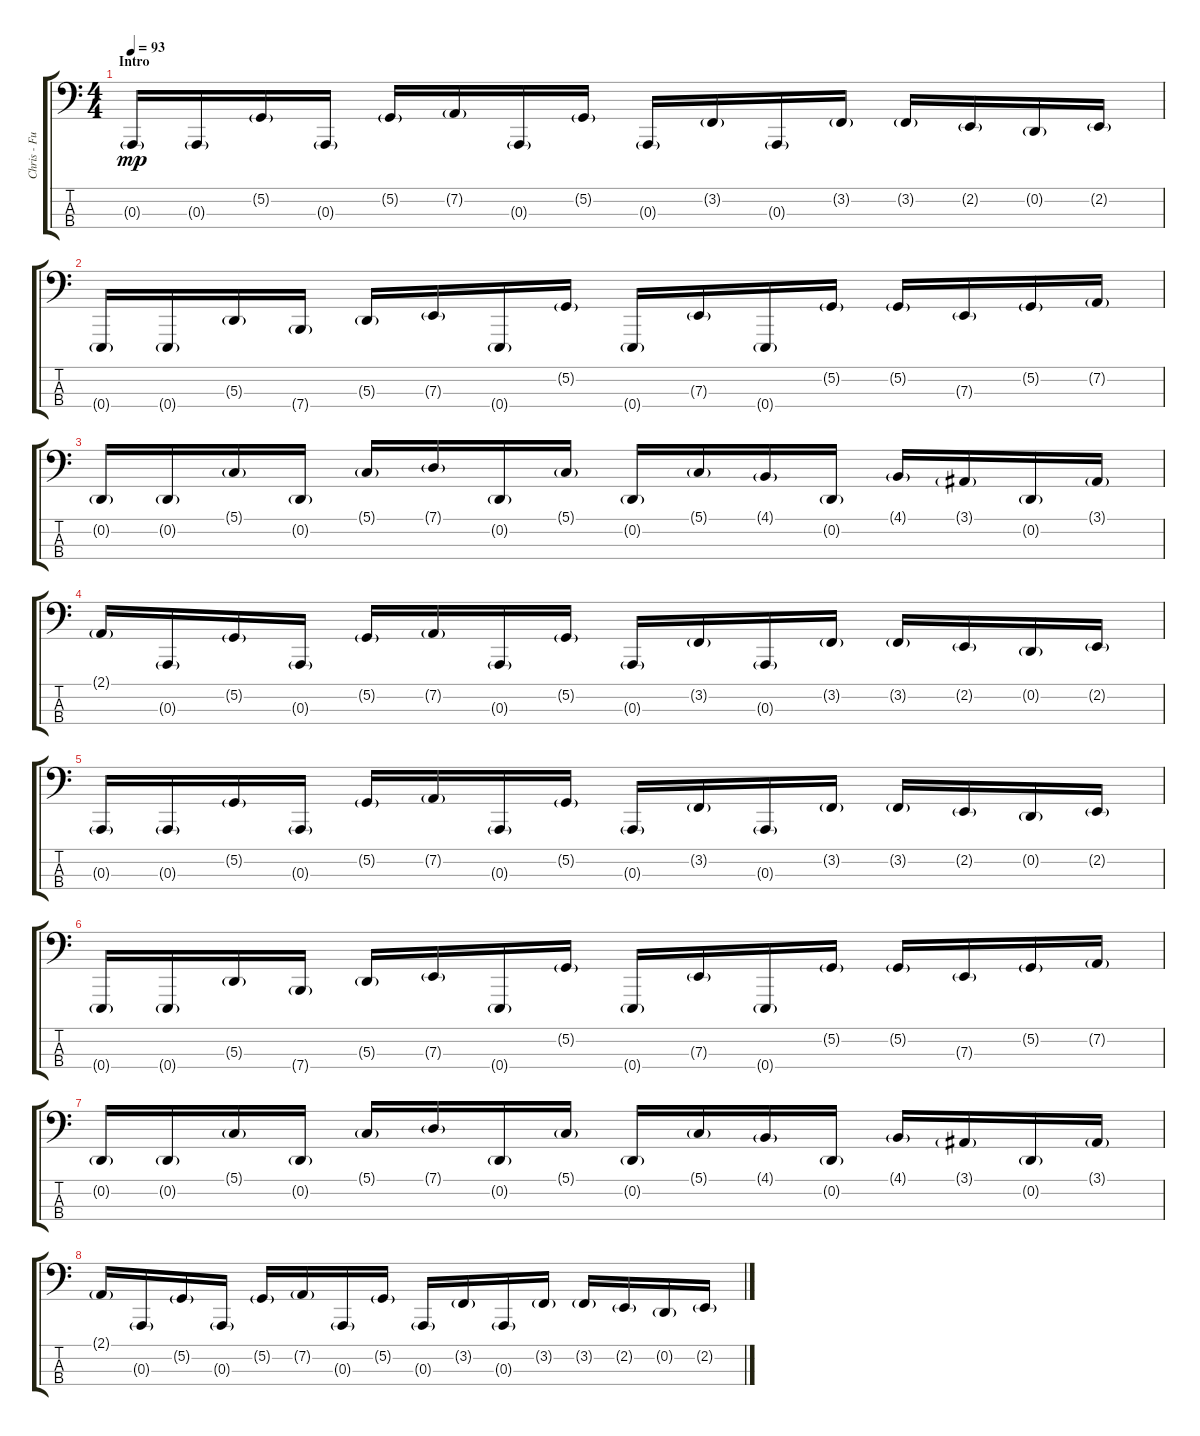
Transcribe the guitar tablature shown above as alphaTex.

\track ("Chris - Fuzz Bass" "Chris - Fu") {instrument lead2sawtooth}
\staff {score tabs}
\tuning (G2 D2 A1 E1) {hide}
\ts (4 4)
\section ("" "Intro")
\tempo 93
\clef f4
\ks c
0.3{g}.16{dy mp instrument lead2sawtooth} 0.3{g}.16 5.2{g}.16 0.3{g}.16 5.2{g}.16 7.2{g}.16 0.3{g}.16 5.2{g}.16 0.3{g}.16 3.2{g}.16 0.3{g}.16 3.2{g}.16 3.2{g}.16 2.2{g}.16 0.2{g}.16 2.2{g}.16 |
0.4{g}.16 0.4{g}.16 5.3{g}.16 7.4{g}.16 5.3{g}.16 7.3{g}.16 0.4{g}.16 5.2{g}.16 0.4{g}.16 7.3{g}.16 0.4{g}.16 5.2{g}.16 5.2{g}.16 7.3{g}.16 5.2{g}.16 7.2{g}.16 |
0.2{g}.16 0.2{g}.16 5.1{g}.16 0.2{g}.16 5.1{g}.16 7.1{g}.16 0.2{g}.16 5.1{g}.16 0.2{g}.16 5.1{g}.16 4.1{g}.16 0.2{g}.16 4.1{g}.16 3.1{g}.16 0.2{g}.16 3.1{g}.16 |
2.1{g}.16 0.3{g}.16 5.2{g}.16 0.3{g}.16 5.2{g}.16 7.2{g}.16 0.3{g}.16 5.2{g}.16 0.3{g}.16 3.2{g}.16 0.3{g}.16 3.2{g}.16 3.2{g}.16 2.2{g}.16 0.2{g}.16 2.2{g}.16 |
0.3{g}.16 0.3{g}.16 5.2{g}.16 0.3{g}.16 5.2{g}.16 7.2{g}.16 0.3{g}.16 5.2{g}.16 0.3{g}.16 3.2{g}.16 0.3{g}.16 3.2{g}.16 3.2{g}.16 2.2{g}.16 0.2{g}.16 2.2{g}.16 |
0.4{g}.16 0.4{g}.16 5.3{g}.16 7.4{g}.16 5.3{g}.16 7.3{g}.16 0.4{g}.16 5.2{g}.16 0.4{g}.16 7.3{g}.16 0.4{g}.16 5.2{g}.16 5.2{g}.16 7.3{g}.16 5.2{g}.16 7.2{g}.16 |
0.2{g}.16 0.2{g}.16 5.1{g}.16 0.2{g}.16 5.1{g}.16 7.1{g}.16 0.2{g}.16 5.1{g}.16 0.2{g}.16 5.1{g}.16 4.1{g}.16 0.2{g}.16 4.1{g}.16 3.1{g}.16 0.2{g}.16 3.1{g}.16 |
2.1{g}.16 0.3{g}.16 5.2{g}.16 0.3{g}.16 5.2{g}.16 7.2{g}.16 0.3{g}.16 5.2{g}.16 0.3{g}.16 3.2{g}.16 0.3{g}.16 3.2{g}.16 3.2{g}.16 2.2{g}.16 0.2{g}.16 2.2{g}.16
